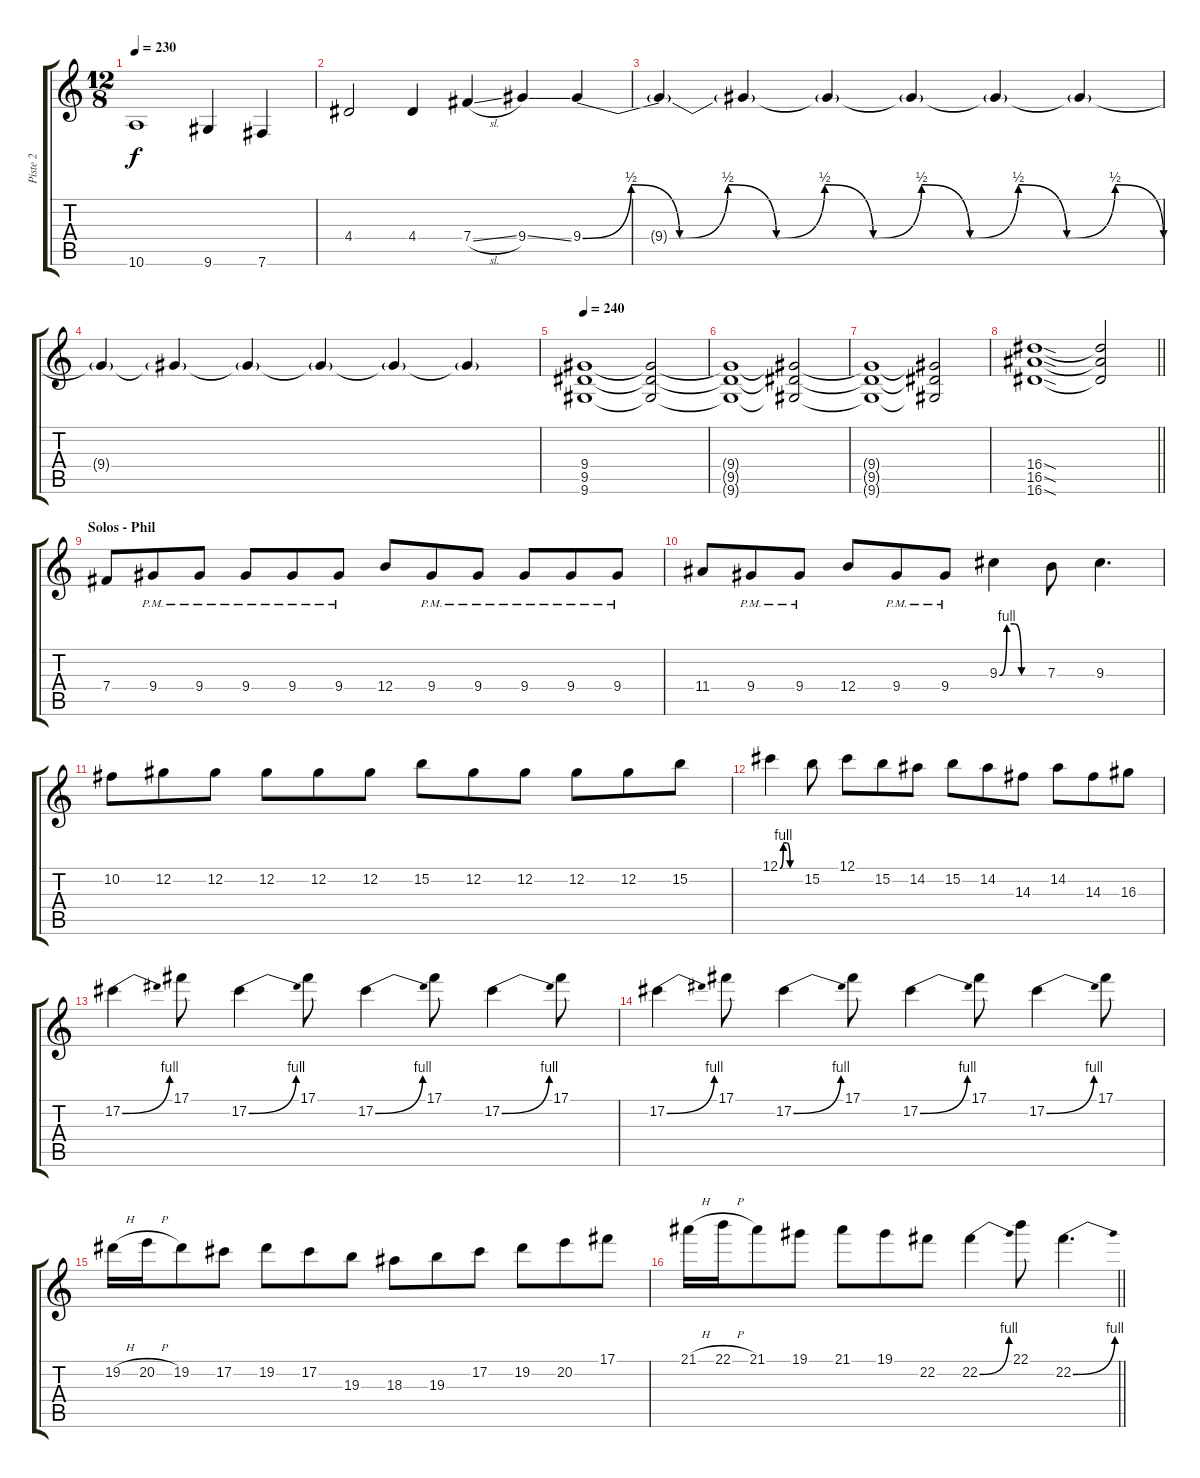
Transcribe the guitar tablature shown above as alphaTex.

\track ("Piste 2" "Piste 2") {instrument distortionguitar}
\staff {score tabs}
\tuning (Db4 Ab3 E3 B2 Gb2 B1) {hide}
\ts (12 8)
\tempo 230
\clef g2
\ks c
10.6{t}.1{dy f} 9.6.4 7.6.4 |
4.4.2 4.4.4 7.4{sl}.4 9.4{ss}.4 9.4{be (custom 0 0 5 2 10 0 15 2 20 0 25 2 30 0 35 2 40 0 45 2 50 0 55 2 60 0)}.4 |
9.4{t}.4 9.4{t}.4 9.4{t}.4 9.4{t}.4 9.4{t}.4 9.4{t}.4 |
9.4{t}.4 9.4{t}.4 9.4{t}.4 9.4{t}.4 9.4{t}.4 9.4{t}.4 |
\tempo 240
(9.4 9.5 9.6).1 (9.4{t} 9.5{t} 9.6{t}).2 |
(9.4{t} 9.5{t} 9.6{t}).1 (9.4{t} 9.5{t} 9.6{t}).2 |
(9.4{t} 9.5{t} 9.6{t}).1 (9.4{t} 9.5{t} 9.6{t}).2 |
\barLineRight lightlight
(16.4{sod} 16.5{sod} 16.6{sod}).1 (16.4{t} 16.5{t} 16.6{t}).2 |
\section ("" "Solos - Phil")
7.4.8 9.4{pm}.8 9.4{pm}.8 9.4{pm}.8 9.4{pm}.8 9.4{pm}.8 12.4.8 9.4{pm}.8 9.4{pm}.8 9.4{pm}.8 9.4{pm}.8 9.4{pm}.8 |
11.4.8 9.4{pm}.8 9.4{pm}.8 12.4.8 9.4{pm}.8 9.4{pm}.8 9.3{be (custom 0 0 10 4 20 4 30 0 60 0)}.4 7.3.8 9.3.4{d} |
10.2.8 12.2.8 12.2.8 12.2.8 12.2.8 12.2.8 15.2.8 12.2.8 12.2.8 12.2.8 12.2.8 15.2.8 |
12.1{be (custom 0 0 10 4 20 4 30 0 60 0)}.4 15.2.8 12.1.8 15.2.8 14.2.8 15.2.8 14.2.8 14.3.8 14.2.8 14.3.8 16.3.8 |
17.2{be (bend 0 0 60 4)}.4 17.1.8 17.2{be (bend 0 0 60 4)}.4 17.1.8 17.2{be (bend 0 0 60 4)}.4 17.1.8 17.2{be (bend 0 0 60 4)}.4 17.1.8 |
17.2{be (bend 0 0 60 4)}.4 17.1.8 17.2{be (bend 0 0 60 4)}.4 17.1.8 17.2{be (bend 0 0 60 4)}.4 17.1.8 17.2{be (bend 0 0 60 4)}.4 17.1.8 |
19.2{h}.16 20.2{h}.16 19.2.8 17.2.8 19.2.8 17.2.8 19.3.8 18.3.8 19.3.8 17.2.8 19.2.8 20.2.8 17.1.8 |
\barLineRight lightlight
21.1{h}.16 22.1{h}.16 21.1.8 19.1.8 21.1.8 19.1.8 22.2.8 22.2{be (bend 0 0 60 4)}.4 22.1.8 22.2{be (bend 0 0 60 4)}.4{d}
